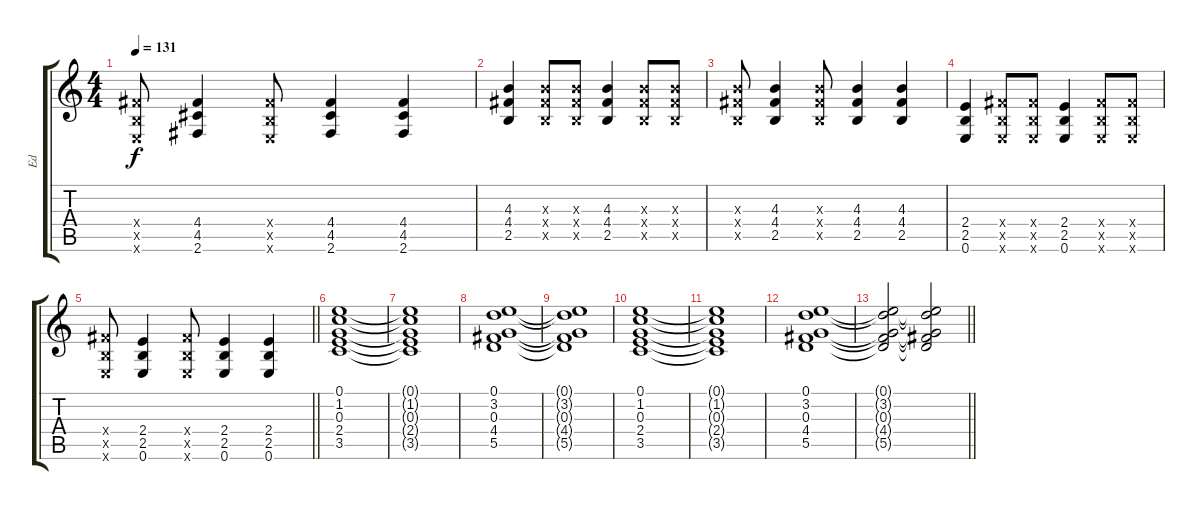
\track ("Ed" "Ed") {instrument electricguitarclean}
\staff {score tabs}
\tuning (E4 B3 G3 D3 A2 E2) {hide}
\ts (4 4)
\tempo 131
\clef g2
\ks c
(4.4{x} 2.5{x} 0.6{x}).8{dy f} (4.4 4.5 2.6).4 (4.4{x} 2.5{x} 0.6{x}).8 (4.4 4.5 2.6).4 (4.4 4.5 2.6).4 |
(4.3 4.4 2.5).4 (4.3{x} 4.4{x} 2.5{x}).8 (4.3{x} 4.4{x} 2.5{x}).8 (4.3 4.4 2.5).4 (4.3{x} 4.4{x} 2.5{x}).8 (4.3{x} 4.4{x} 2.5{x}).8 |
(4.3{x} 4.4{x} 2.5{x}).8 (4.3 4.4 2.5).4 (4.3{x} 4.4{x} 2.5{x}).8 (4.3 4.4 2.5).4 (4.3 4.4 2.5).4 |
(2.4 2.5 0.6).4 (4.4{x} 2.5{x} 0.6{x}).8 (4.4{x} 2.5{x} 0.6{x}).8 (2.4 2.5 0.6).4 (4.4{x} 2.5{x} 0.6{x}).8 (4.4{x} 2.5{x} 0.6{x}).8 |
\barLineRight lightlight
(4.4{x} 2.5{x} 0.6{x}).8 (2.4 2.5 0.6).4 (4.4{x} 2.5{x} 0.6{x}).8 (2.4 2.5 0.6).4 (2.4 2.5 0.6).4 |
(0.1 1.2 0.3 2.4 3.5).1 |
(0.1{t} 1.2{t} 0.3{t} 2.4{t} 3.5{t}).1 |
(0.1 3.2 0.3 4.4 5.5).1 |
(0.1{t} 3.2{t} 0.3{t} 4.4{t} 5.5{t}).1 |
(0.1 1.2 0.3 2.4 3.5).1 |
(0.1{t} 1.2{t} 0.3{t} 2.4{t} 3.5{t}).1 |
(0.1 3.2 0.3 4.4 5.5).1 |
\barLineRight lightlight
(0.1{t} 3.2{t} 0.3{t} 4.4{t} 5.5{t}).2 (0.1{t} 3.2{t} 0.3{t} 4.4{t} 5.5{t}).2{volume 0}
